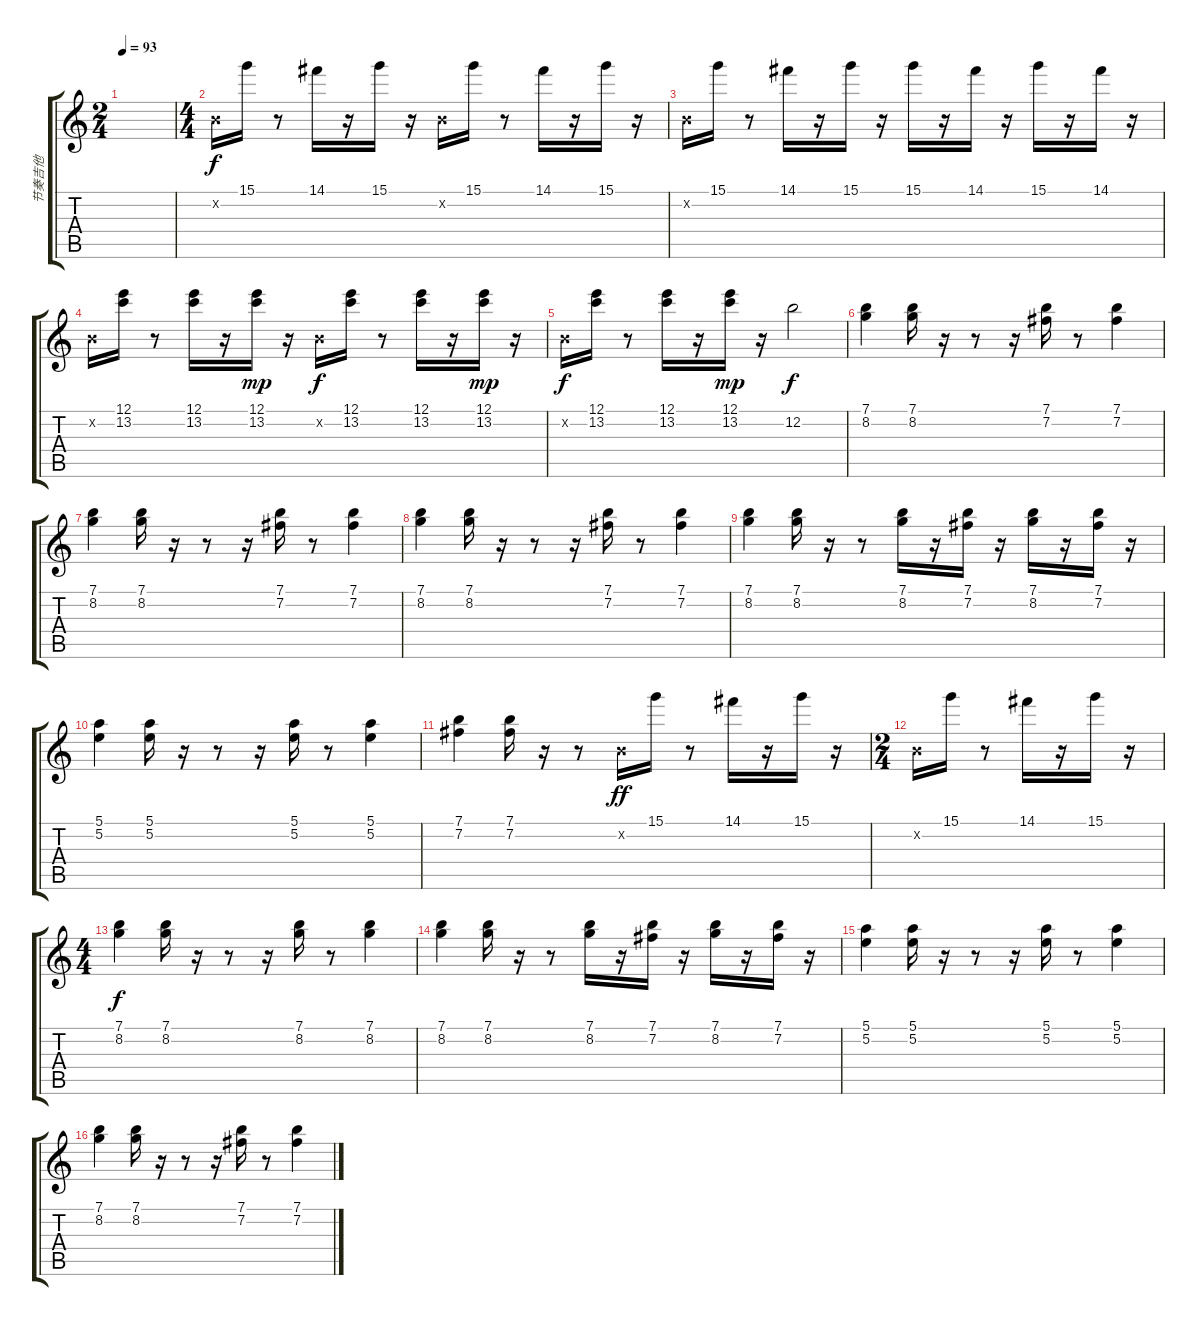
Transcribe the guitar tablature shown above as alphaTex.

\track ("节奏吉他" "节奏吉他") {instrument electricguitarclean}
\staff {score tabs}
\tuning (E4 B3 G3 D3 A2 E2) {hide}
\ts (2 4)
\tempo 93
\clef g2
\ks c
|
\ts (4 4)
0.2{x}.16 15.1.16 r.8 14.1.16 r.16 15.1.16 r.16 0.2{x}.16 15.1.16 r.8 14.1.16 r.16 15.1.16 r.16 |
0.2{x}.16 15.1.16 r.8 14.1.16 r.16 15.1.16 r.16 15.1.16 r.16 14.1.16 r.16 15.1.16 r.16 14.1.16 r.16 |
0.2{x}.16 (12.1 13.2).16 r.8 (12.1 13.2).16 r.16 (12.1 13.2).16{dy mp} r.16 0.2{x}.16{dy f} (12.1 13.2).16 r.8 (12.1 13.2).16 r.16 (12.1 13.2).16{dy mp} r.16 |
0.2{x}.16{dy f} (12.1 13.2).16 r.8 (12.1 13.2).16 r.16 (12.1 13.2).16{dy mp} r.16 12.2.2{dy f} |
(7.1 8.2).4 (7.1 8.2).16 r.16 r.8 r.16 (7.1 7.2).16 r.8 (7.1 7.2).4 |
(7.1 8.2).4 (7.1 8.2).16 r.16 r.8 r.16 (7.1 7.2).16 r.8 (7.1 7.2).4 |
(7.1 8.2).4 (7.1 8.2).16 r.16 r.8 r.16 (7.1 7.2).16 r.8 (7.1 7.2).4 |
(7.1 8.2).4 (7.1 8.2).16 r.16 r.8 (7.1 8.2).16 r.16 (7.1 7.2).16 r.16 (7.1 8.2).16 r.16 (7.1 7.2).16 r.16 |
(5.1 5.2).4 (5.1 5.2).16 r.16 r.8 r.16 (5.1 5.2).16 r.8 (5.1 5.2).4 |
(7.1 7.2).4 (7.1 7.2).16 r.16 r.8 0.2{x}.16{dy ff} 15.1.16 r.8 14.1.16 r.16 15.1.16 r.16 |
\ts (2 4)
0.2{x}.16 15.1.16 r.8 14.1.16 r.16 15.1.16 r.16 |
\ts (4 4)
(7.1 8.2).4{dy f} (7.1 8.2).16 r.16 r.8 r.16 (7.1 8.2).16 r.8 (7.1 8.2).4 |
(7.1 8.2).4 (7.1 8.2).16 r.16 r.8 (7.1 8.2).16 r.16 (7.1 7.2).16 r.16 (7.1 8.2).16 r.16 (7.1 7.2).16 r.16 |
(5.1 5.2).4 (5.1 5.2).16 r.16 r.8 r.16 (5.1 5.2).16 r.8 (5.1 5.2).4 |
(7.1 8.2).4 (7.1 8.2).16 r.16 r.8 r.16 (7.1 7.2).16 r.8 (7.1 7.2).4
